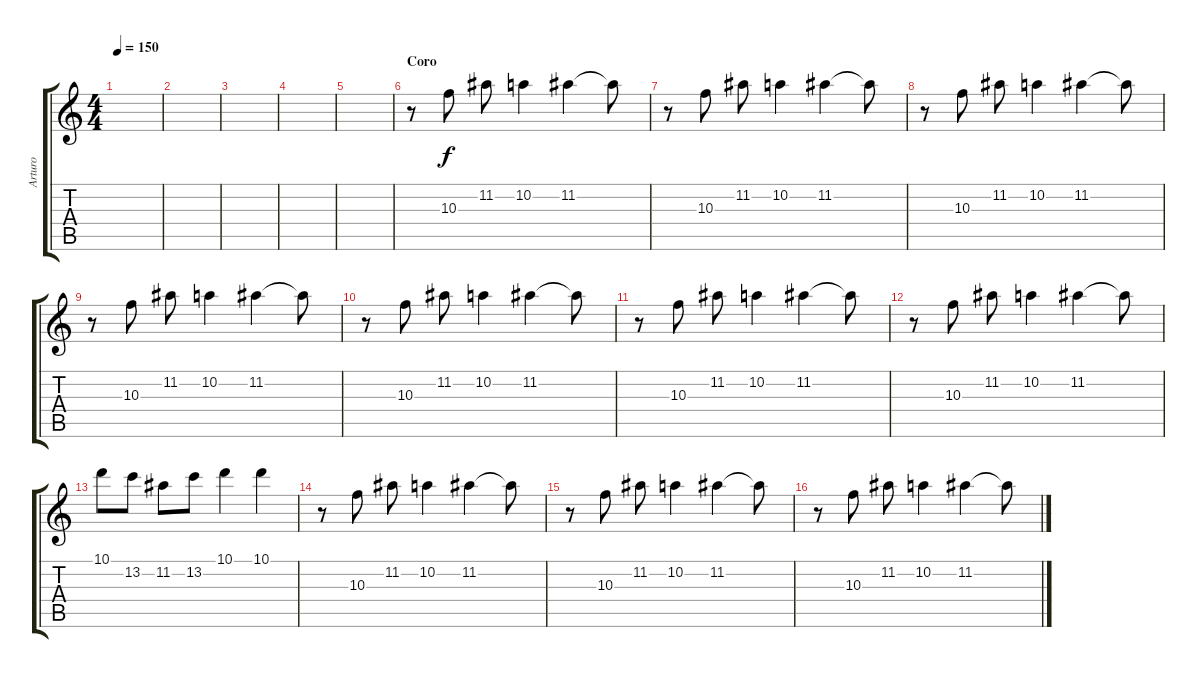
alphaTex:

\track ("Arturo" "Arturo") {instrument distortionguitar}
\staff {score tabs}
\tuning (E4 B3 G3 D3 A2 E2) {hide}
\ts (4 4)
\tempo 150
\clef g2
\ks c
|
|
|
|
|
\section ("" "Coro")
r.8{volume 7} 10.3.8 11.2.8 10.2.4 11.2.4 11.2{t}.8 |
r.8 10.3.8 11.2.8 10.2.4 11.2.4 11.2{t}.8 |
r.8 10.3.8 11.2.8 10.2.4 11.2.4 11.2{t}.8 |
r.8 10.3.8 11.2.8 10.2.4 11.2.4 11.2{t}.8 |
r.8 10.3.8 11.2.8 10.2.4 11.2.4 11.2{t}.8 |
r.8 10.3.8 11.2.8 10.2.4 11.2.4 11.2{t}.8 |
r.8 10.3.8 11.2.8 10.2.4 11.2.4 11.2{t}.8 |
10.1.8 13.2.8 11.2.8 13.2.8 10.1.4 10.1.4 |
r.8 10.3.8 11.2.8 10.2.4 11.2.4 11.2{t}.8 |
r.8 10.3.8 11.2.8 10.2.4 11.2.4 11.2{t}.8 |
r.8 10.3.8 11.2.8 10.2.4 11.2.4 11.2{t}.8
